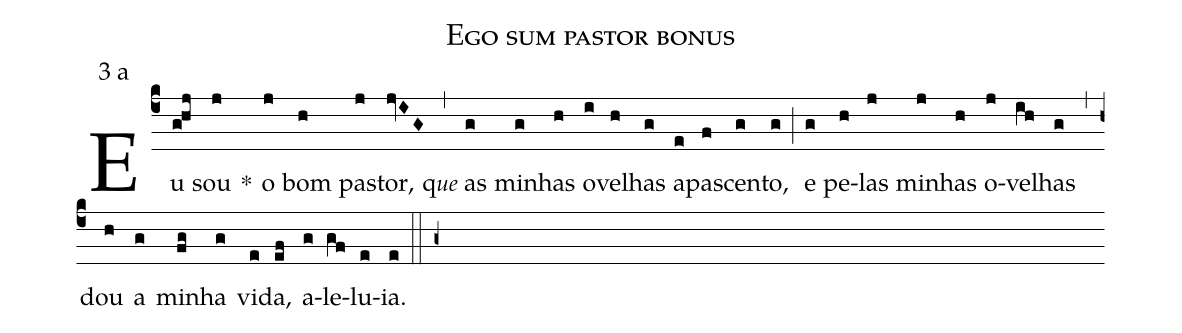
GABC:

name: Ego sum pastor bonus;
mode: 3;
mode-differentia: a;
%%
(c4)

Eu(ghj) sou(j) *() o(j) bom(h) pas(j)tor,(jvIG) (,) q<e>ue</e> as(g) mi(g)nhas(h) o(i)ve(h)lhas(g) a(e)pas(f)cen(g)to,(g) (;) e(g) pe(h)las(j) mi(j)nhas(h) o(j)ve(ih)lhas(g) (,) dou(h) a(g) mi(fg)nha(g) vi(e)da,(ef) a(g)le(gf)lu(e)ia.(e)

(::)

(g+)
